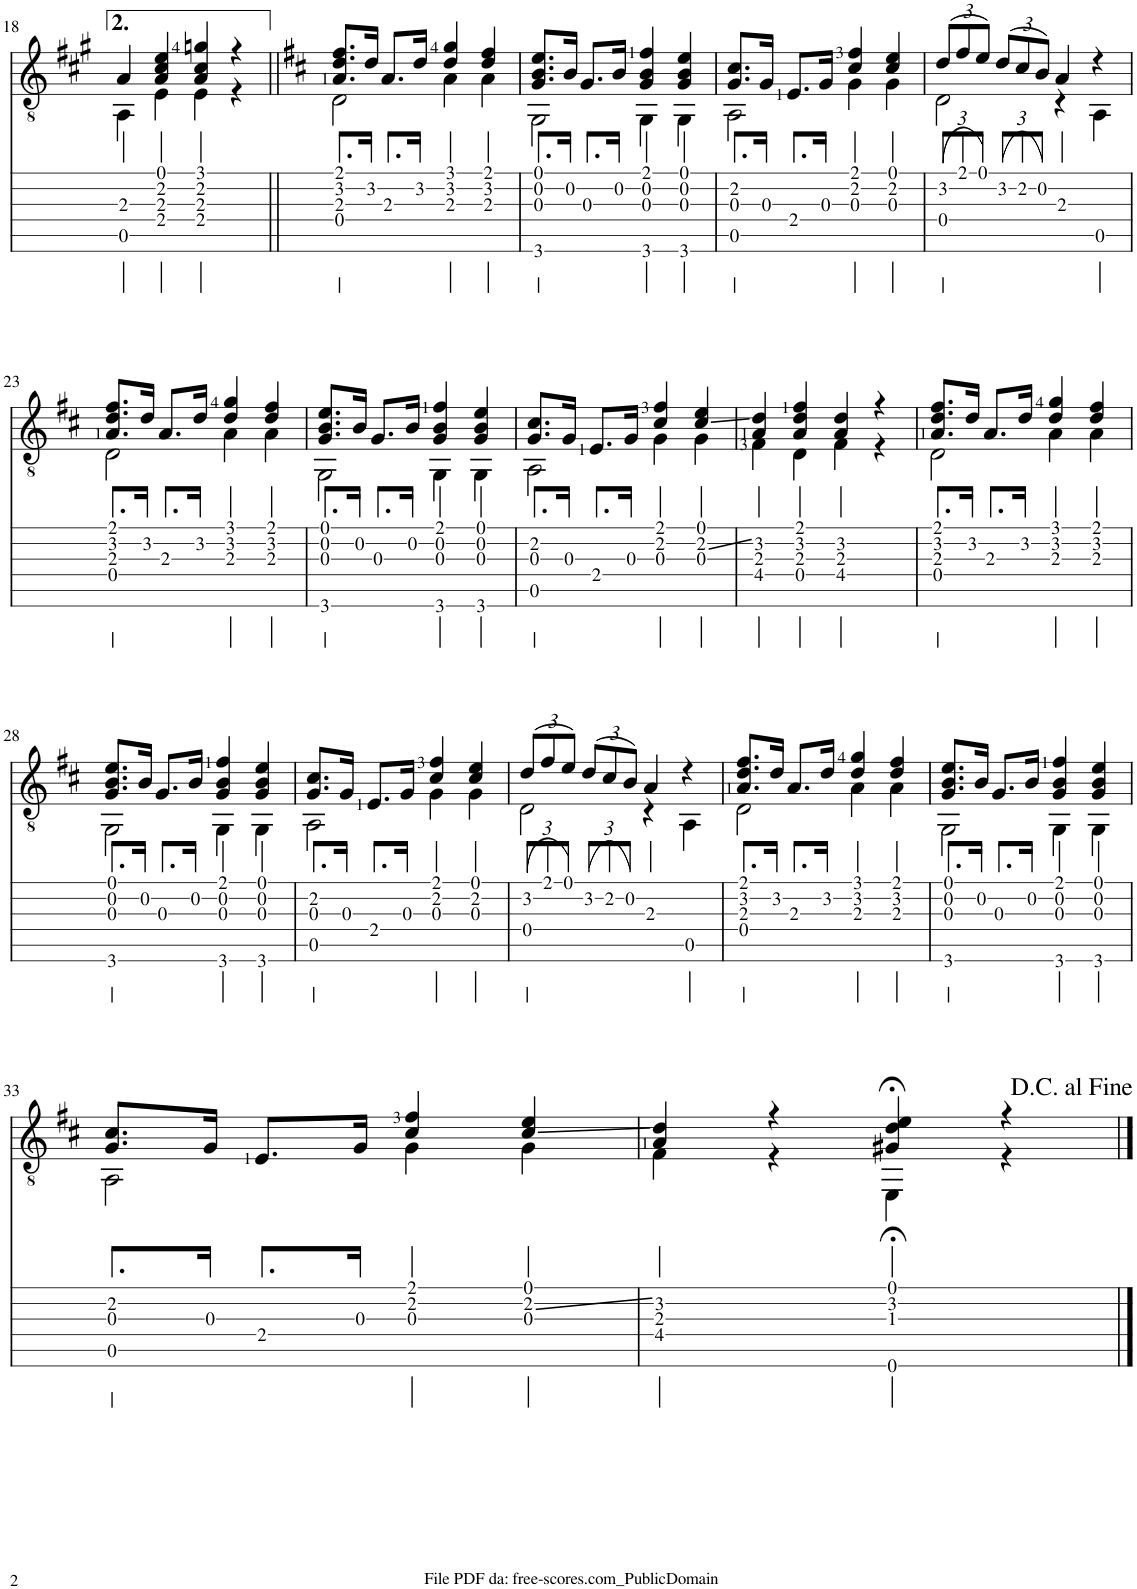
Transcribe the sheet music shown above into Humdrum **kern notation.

**kern	**kern
*part2	*part1
*staff2	*staff1
*I"Chitarra classica (Intavolatura)	*I"Guitar
!!LO:PB:g=z
*	*clefGv2
*k[f#c#g#]	*k[f#c#g#]
*M4/4	*M4/4
*met(c)	*met(c)
=18	=18
*^	*^
4A/	4AA\	4A/	4AA\
4A/ 4c#/ 4e/	4E\	4A/ 4c#/ 4e/	4E\
4A/ 4c#/ 4gn/	4E\	4A/ 4c#/ 4gn/	4E\
4r	4r	4r	4r
=19||	=19||	=19||	=19||
*k[f#c#]	*	*k[f#c#]	*
8.A/ 8.d/ 8.f#/L	2D\	8.A/ 8.d/ 8.f#/L	2D\
16d/Jk	.	16d/Jk	.
8.A/L	.	8.A/L	.
16d/Jk	.	16d/Jk	.
4d/ 4g/	4A\	4d/ 4g/	4A\
4d/ 4f#/	4A\	4d/ 4f#/	4A\
=20	=20	=20	=20
8.G/ 8.B/ 8.e/L	2GG\	8.G/ 8.B/ 8.e/L	2GG\
16B/Jk	.	16B/Jk	.
8.G/L	.	8.G/L	.
16B/Jk	.	16B/Jk	.
4G/ 4B/ 4f#/	4GG\	4G/ 4B/ 4f#/	4GG\
4G/ 4B/ 4e/	4GG\	4G/ 4B/ 4e/	4GG\
=21	=21	=21	=21
8.G/ 8.c#/L	2AA\	8.G/ 8.c#/L	2AA\
16G/Jk	.	16G/Jk	.
8.E/L	.	8.E/L	.
16G/Jk	.	16G/Jk	.
4c#/ 4f#/	4G\	4c#/ 4f#/	4G\
4c#/ 4e/	4G\	4c#/ 4e/	4G\
=22	=22	=22	=22
*Xbrackettup	*	*Xbrackettup	*
(12d/L	2D\	(12d/L	2D\
12f#/	.	12f#/	.
12e/J)	.	12e/J)	.
(12d/L	.	(12d/L	.
12c#/	.	12c#/	.
12B/J)	.	12B/J)	.
4A/	4r	4A/	4r
4r	4AA\	4r	4AA\
!!LO:LB:g=z	!!
=23	=23	=23	=23
8.A/ 8.d/ 8.f#/L	2D\	8.A/ 8.d/ 8.f#/L	2D\
16d/Jk	.	16d/Jk	.
8.A/L	.	8.A/L	.
16d/Jk	.	16d/Jk	.
4d/ 4g/	4A\	4d/ 4g/	4A\
4d/ 4f#/	4A\	4d/ 4f#/	4A\
=24	=24	=24	=24
8.G/ 8.B/ 8.e/L	2GG\	8.G/ 8.B/ 8.e/L	2GG\
16B/Jk	.	16B/Jk	.
8.G/L	.	8.G/L	.
16B/Jk	.	16B/Jk	.
4G/ 4B/ 4f#/	4GG\	4G/ 4B/ 4f#/	4GG\
4G/ 4B/ 4e/	4GG\	4G/ 4B/ 4e/	4GG\
=25	=25	=25	=25
8.G/ 8.c#/L	2AA\	8.G/ 8.c#/L	2AA\
16G/Jk	.	16G/Jk	.
8.E/L	.	8.E/L	.
16G/Jk	.	16G/Jk	.
4c#/ 4f#/	4G\	4c#/ 4f#/	4G\
4c#/ 4e/	4G\	4c#/ 4e/	4G\
=26	=26	=26	=26
4A/ 4d/	4F#\	4A/ 4d/	4F#\
4A/ 4d/ 4f#/	4D\	4A/ 4d/ 4f#/	4D\
4A/ 4d/	4F#\	4A/ 4d/	4F#\
4r	4r	4r	4r
=27	=27	=27	=27
8.A/ 8.d/ 8.f#/L	2D\	8.A/ 8.d/ 8.f#/L	2D\
16d/Jk	.	16d/Jk	.
8.A/L	.	8.A/L	.
16d/Jk	.	16d/Jk	.
4d/ 4g/	4A\	4d/ 4g/	4A\
4d/ 4f#/	4A\	4d/ 4f#/	4A\
!!LO:LB:g=z	!!
=28	=28	=28	=28
8.G/ 8.B/ 8.e/L	2GG\	8.G/ 8.B/ 8.e/L	2GG\
16B/Jk	.	16B/Jk	.
8.G/L	.	8.G/L	.
16B/Jk	.	16B/Jk	.
4G/ 4B/ 4f#/	4GG\	4G/ 4B/ 4f#/	4GG\
4G/ 4B/ 4e/	4GG\	4G/ 4B/ 4e/	4GG\
=29	=29	=29	=29
8.G/ 8.c#/L	2AA\	8.G/ 8.c#/L	2AA\
16G/Jk	.	16G/Jk	.
8.E/L	.	8.E/L	.
16G/Jk	.	16G/Jk	.
4c#/ 4f#/	4G\	4c#/ 4f#/	4G\
4c#/ 4e/	4G\	4c#/ 4e/	4G\
=30	=30	=30	=30
(12d/L	2D\	(12d/L	2D\
12f#/	.	12f#/	.
12e/J)	.	12e/J)	.
(12d/L	.	(12d/L	.
12c#/	.	12c#/	.
12B/J)	.	12B/J)	.
4A/	4r	4A/	4r
4r	4AA\	4r	4AA\
=31	=31	=31	=31
8.A/ 8.d/ 8.f#/L	2D\	8.A/ 8.d/ 8.f#/L	2D\
16d/Jk	.	16d/Jk	.
8.A/L	.	8.A/L	.
16d/Jk	.	16d/Jk	.
4d/ 4g/	4A\	4d/ 4g/	4A\
4d/ 4f#/	4A\	4d/ 4f#/	4A\
=32	=32	=32	=32
8.G/ 8.B/ 8.e/L	2GG\	8.G/ 8.B/ 8.e/L	2GG\
16B/Jk	.	16B/Jk	.
8.G/L	.	8.G/L	.
16B/Jk	.	16B/Jk	.
4G/ 4B/ 4f#/	4GG\	4G/ 4B/ 4f#/	4GG\
4G/ 4B/ 4e/	4GG\	4G/ 4B/ 4e/	4GG\
!!LO:LB:g=z	!!
=33	=33	=33	=33
8.G/ 8.c#/L	2AA\	8.G/ 8.c#/L	2AA\
16G/Jk	.	16G/Jk	.
8.E/L	.	8.E/L	.
16G/Jk	.	16G/Jk	.
4c#/ 4f#/	4G\	4c#/ 4f#/	4G\
4c#/ 4e/	4G\	4c#/ 4e/	4G\
=34	=34	=34	=34
4A/ 4d/	4F#\	4A/ 4d/	4F#\
4r	4r	4r	4r
4G#X/;< 4d/;< 4e/;<	4EE\	4G#X/;< 4d/;< 4e/;<	4EE\
4r	4r	4r	4r
*v	*v	*	*
*	*v	*v
==	==
*-	*-
